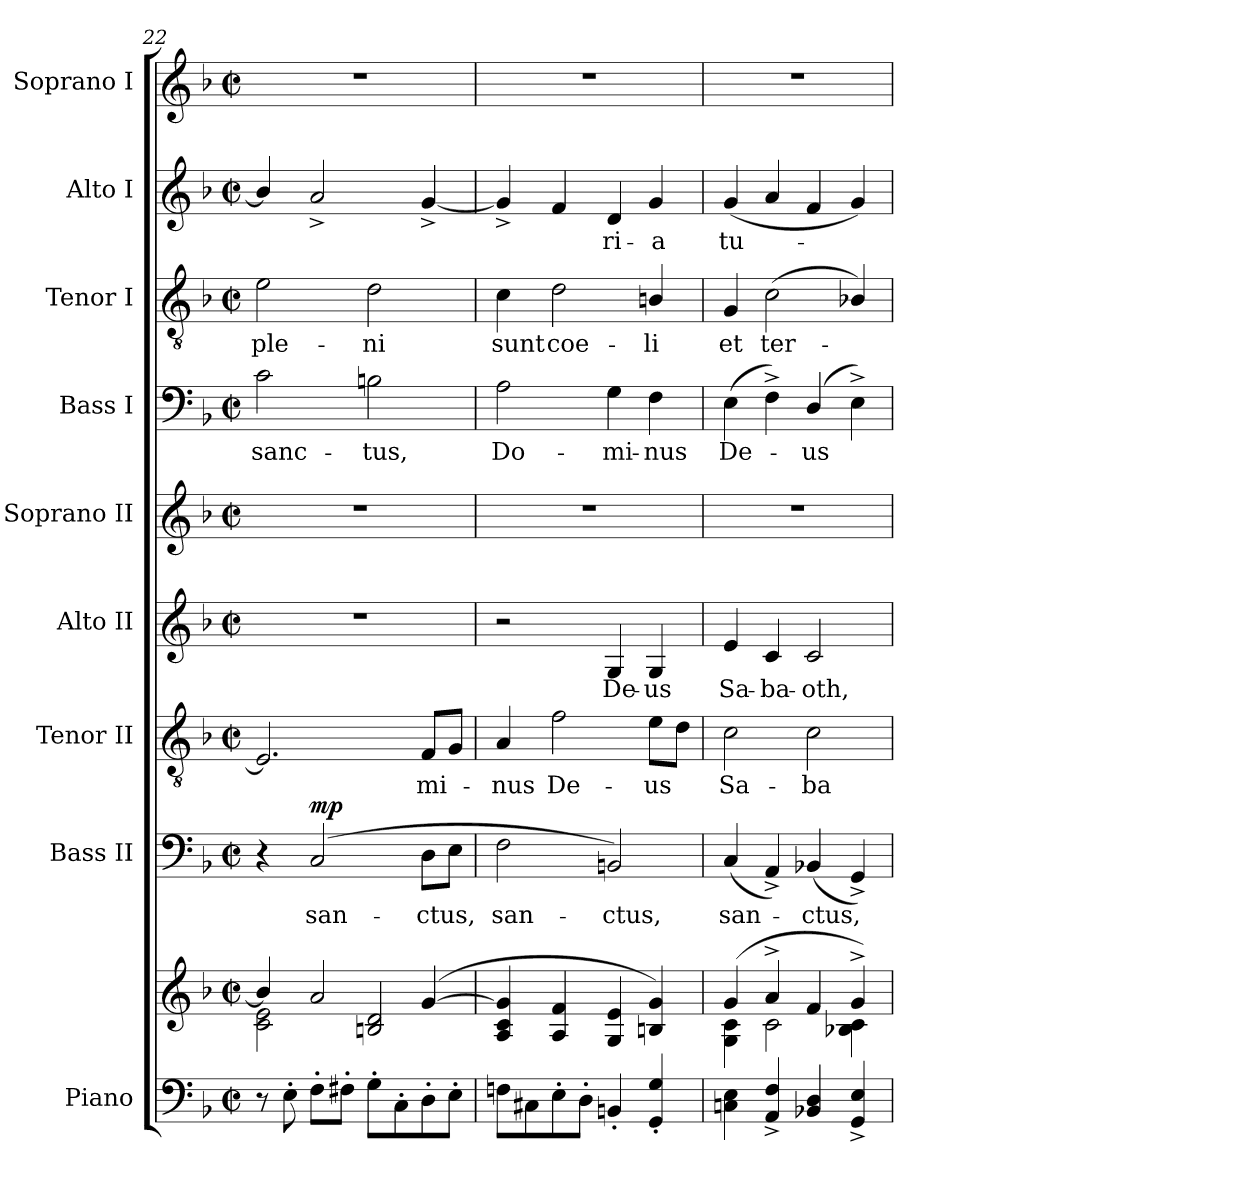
**kern	**kern	**kern	**text	**dynam	**kern	**text	**kern	**text	**kern	**kern	**text	**kern	**text	**kern	**text	**kern
*part9	*part9	*part8	*part8	*part8	*part7	*part7	*part6	*part6	*part5	*part4	*part4	*part3	*part3	*part2	*part2	*part1
*staff10	*staff9	*staff8	*staff8	*staff8	*staff7	*staff7	*staff6	*staff6	*staff5	*staff4	*staff4	*staff3	*staff3	*staff2	*staff2	*staff1
*I"Piano	*	*I"Bass II	*	*	*I"Tenor II	*	*I"Alto II	*	*I"Soprano II	*I"Bass I	*	*I"Tenor I	*	*I"Alto I	*	*I"Soprano I
*I'Pno.	*	*I'B.	*	*	*I'T.	*	*I'A.	*	*I'S.	*I'B.	*	*I'T.	*	*I'A.	*	*I'S.
*clefF4	*clefG2	*clefF4	*	*	*clefGv2	*	*clefG2	*	*clefG2	*clefF4	*	*clefGv2	*	*clefG2	*	*clefG2
*	*	*	*	*	*ITrd7c12	*	*	*	*	*	*	*ITrd7c12	*	*	*	*
*k[b-]	*k[b-]	*k[b-]	*	*	*k[b-]	*	*k[b-]	*	*k[b-]	*k[b-]	*	*k[b-]	*	*k[b-]	*	*k[b-]
*F:	*F:	*F:	*	*	*F:	*	*F:	*	*F:	*F:	*	*F:	*	*F:	*	*F:
*M2/2	*M2/2	*M2/2	*	*	*M2/2	*	*M2/2	*	*M2/2	*M2/2	*	*M2/2	*	*M2/2	*	*M2/2
*met(c|)	*met(c|)	*met(c|)	*	*	*met(c|)	*	*met(c|)	*	*met(c|)	*met(c|)	*	*met(c|)	*	*met(c|)	*	*met(c|)
=22	=22	=22	=22	=22	=22	=22	=22	=22	=22	=22	=22	=22	=22	=22	=22	=22
*	*^	*	*	*	*	*	*	*	*	*	*	*	*	*	*	*
!	!	!	!	!	!	!	!	!	!	!	!	!LO:LY:b:color=#000000	!	!	!	!	!
!	!	!	!	!	!	!	!	!	!	!	!	!	!	!LO:LY:b:color=#000000	!	!	!
8r	4bi/]	2ci\ 2ei	4r	.	.	2.EEi/]	.	1r	.	1r	2ci\	sanc-	2Ei\	ple-	4bni/]	.	1r
8E'i\	.	.	.	.	.	.	.	.	.	.	.	.	.	.	.	.	.
!	!	!	!	!LO:LY:b:color=#000000	!	!	!	!	!	!	!	!	!	!	!	!	!
8F'i\L	2ai/	.	(2Ci/	san-	mp	.	.	.	.	.	.	.	.	.	2a^i/	.	.
8F#X'i\J	.	.	.	.	.	.	.	.	.	.	.	.	.	.	.	.	.
!	!	!	!	!	!	!	!	!	!	!	!	!LO:LY:b:color=#000000	!	!	!	!	!
!	!	!	!	!	!	!	!	!	!	!	!	!	!	!LO:LY:b:color=#000000	!	!	!
8G'i\L	.	2Bni/ 2di	.	.	.	.	.	.	.	.	2Bni\	-tus,	2Di\	-ni	.	.	.
8C'i\	.	.	.	.	.	.	.	.	.	.	.	.	.	.	.	.	.
!	!	!	!	!LO:LY:b:color=#000000	!	!	!	!	!	!	!	!	!	!	!	!	!
!	!	!	!	!	!	!	!LO:LY:b:color=#000000	!	!	!	!	!	!	!	!	!	!
8D'i\	([4gi/	.	8Di\L	-ctus,	.	8FFi/L	-mi-	.	.	.	.	.	.	.	[4g^i/	.	.
8E'i\J	.	.	8Ei\J	.	.	8GGi/J	.	.	.	.	.	.	.	.	.	.	.
*	*v	*v	*	*	*	*	*	*	*	*	*	*	*	*	*	*	*
=23	=23	=23	=23	=23	=23	=23	=23	=23	=23	=23	=23	=23	=23	=23	=23	=23
!	!	!	!LO:LY:b:color=#000000	!	!	!	!	!	!	!	!	!	!	!	!	!
!	!	!	!	!	!	!LO:LY:b:color=#000000	!	!	!	!	!	!	!	!	!	!
!	!	!	!	!	!	!	!	!	!	!	!LO:LY:b:color=#000000	!	!	!	!	!
!	!	!	!	!	!	!	!	!	!	!	!	!	!LO:LY:b:color=#000000	!	!	!
8Fni\L	4Ai/ 4ci 4gi]	2Fi\	san-	.	4AAi/	-nus	2r	.	1r	2Ai\	Do-	4Ci\	sunt	4g^i/]	.	1r
8C#Xi\	.	.	.	.	.	.	.	.	.	.	.	.	.	.	.	.
!	!	!	!	!	!	!LO:LY:b:color=#000000	!	!	!	!	!	!	!	!	!	!
!	!	!	!	!	!	!	!	!	!	!	!	!	!LO:LY:b:color=#000000	!	!	!
8E'i\	4Ai/ 4fi	.	.	.	2Fi\	De-	.	.	.	.	.	2Di\	coe-	4fi/	.	.
8D'i\J	.	.	.	.	.	.	.	.	.	.	.	.	.	.	.	.
!	!	!	!LO:LY:b:color=#000000	!	!	!	!	!	!	!	!	!	!	!	!	!
!	!	!	!	!	!	!	!	!LO:LY:b:color=#000000	!	!	!	!	!	!	!	!
!	!	!	!	!	!	!	!	!	!	!	!LO:LY:b:color=#000000	!	!	!	!	!
!	!	!	!	!	!	!	!	!	!	!	!	!	!	!	!LO:LY:b:color=#000000	!
4BBn'i/	4Gi/ 4ei	2BBni/)	-ctus,	.	.	.	4Gi/	De-	.	4Gi\	-mi-	.	.	4di/	-ri-	.
!	!	!	!	!	!	!LO:LY:b:color=#000000	!	!	!	!	!	!	!	!	!	!
!	!	!	!	!	!	!	!	!LO:LY:b:color=#000000	!	!	!	!	!	!	!	!
!	!	!	!	!	!	!	!	!	!	!	!LO:LY:b:color=#000000	!	!	!	!	!
!	!	!	!	!	!	!	!	!	!	!	!	!	!LO:LY:b:color=#000000	!	!	!
!	!	!	!	!	!	!	!	!	!	!	!	!	!	!	!LO:LY:b:color=#000000	!
4GGi/' 4Gi'	4Bni/ 4gi)	.	.	.	8Ei\L	-us	4Gi/	-us	.	4Fi\	-nus	4BBni/	-li	4gi/	-a	.
.	.	.	.	.	8Di\J	.	.	.	.	.	.	.	.	.	.	.
=24	=24	=24	=24	=24	=24	=24	=24	=24	=24	=24	=24	=24	=24	=24	=24	=24
*	*^	*	*	*	*	*	*	*	*	*	*	*	*	*	*	*
!	!	!	!	!LO:LY:b:color=#000000	!	!	!	!	!	!	!	!	!	!	!	!	!
!	!	!	!	!	!	!	!LO:LY:b:color=#000000	!	!	!	!	!	!	!	!	!	!
!	!	!	!	!	!	!	!	!	!LO:LY:b:color=#000000	!	!	!	!	!	!	!	!
!	!	!	!	!	!	!	!	!	!	!	!	!LO:LY:b:color=#000000	!	!	!	!	!
!	!	!	!	!	!	!	!	!	!	!	!	!	!	!LO:LY:b:color=#000000	!	!	!
!	!	!	!	!	!	!	!	!	!	!	!	!	!	!	!	!LO:LY:b:color=#000000	!
4Cni\ 4Ei	(4gi/	4Gi\ 4ci	(4Ci/	san-	.	2Ci\	Sa-	4ei/	Sa-	1r	(4Ei\	De-	4GGi/	et	(4gi/	tu-	1r
!	!	!	!	!	!	!	!	!	!LO:LY:b:color=#000000	!	!	!	!	!	!	!	!
!	!	!	!	!	!	!	!	!	!	!	!	!	!	!LO:LY:b:color=#000000	!	!	!
4AAi/^ 4Fi^	4a^i/	2ci\	4AA^i/)	.	.	.	.	4ci/	-ba-	.	4F^i\)	.	(2Ci\	ter-	4ai/	.	.
!	!	!	!	!LO:LY:b:color=#000000	!	!	!	!	!	!	!	!	!	!	!	!	!
!	!	!	!	!	!	!	!LO:LY:b:color=#000000	!	!	!	!	!	!	!	!	!	!
!	!	!	!	!	!	!	!	!	!LO:LY:b:color=#000000	!	!	!	!	!	!	!	!
!	!	!	!	!	!	!	!	!	!	!	!	!LO:LY:b:color=#000000	!	!	!	!	!
4BB-Xi/ 4Di	4fi/	.	(4BB-Xi/	-ctus,	.	2Ci\	-ba-	2ci/	-oth,	.	(4Di/	-us	.	.	4fi/	.	.
4GGi/^ 4Ei^	4g^i/)	4B-Xi\ 4ci	4GG^i/)	.	.	.	.	.	.	.	4E^i\)	.	4BB-Xi/)	.	4gi/)	.	.
*	*v	*v	*	*	*	*	*	*	*	*	*	*	*	*	*	*	*
=	=	=	=	=	=	=	=	=	=	=	=	=	=	=	=	=
*-	*-	*-	*-	*-	*-	*-	*-	*-	*-	*-	*-	*-	*-	*-	*-	*-
